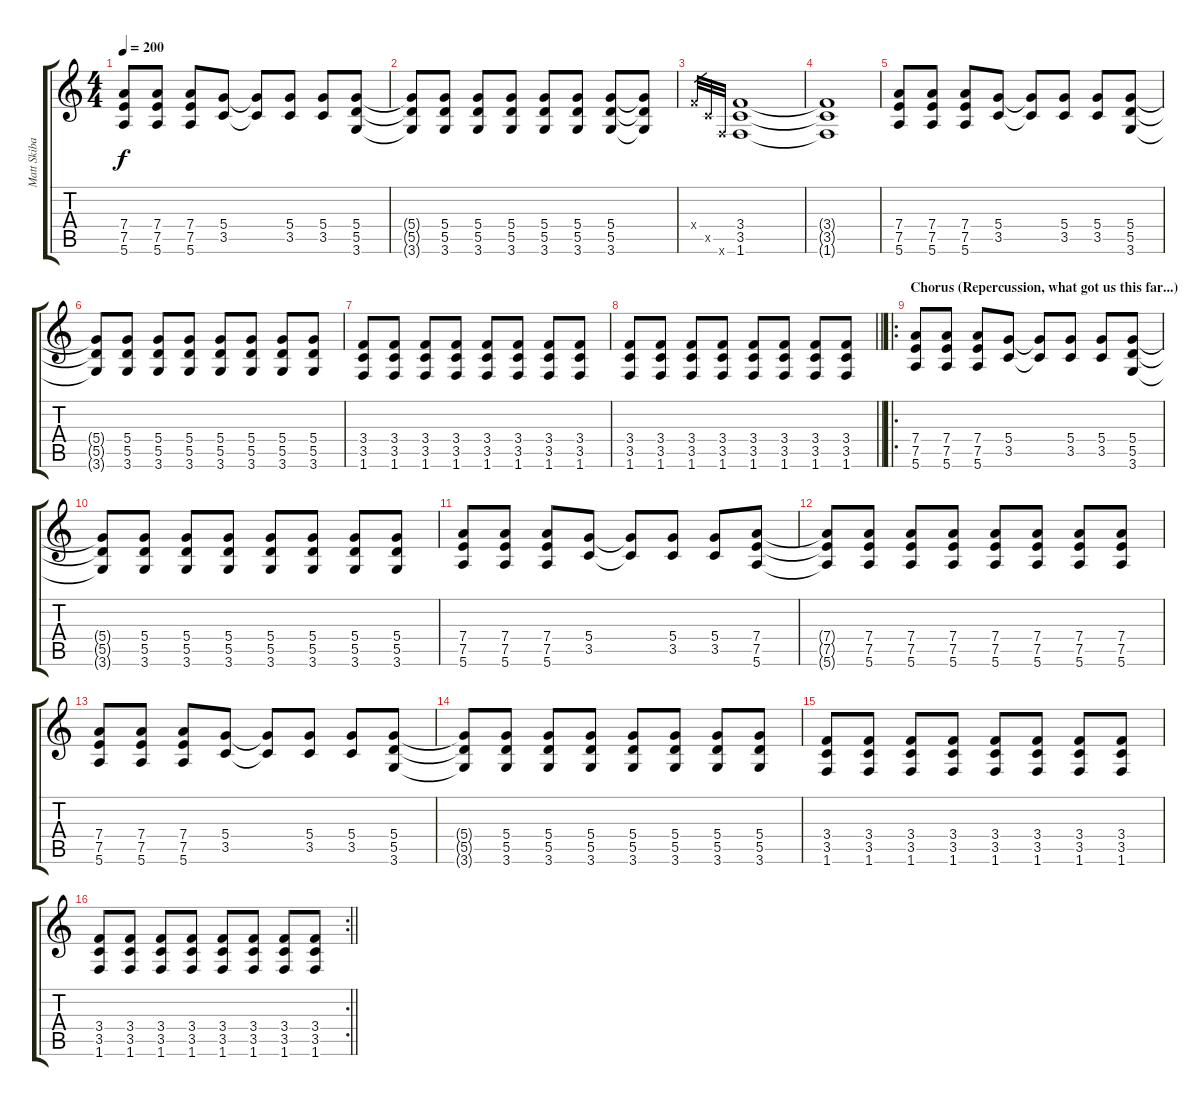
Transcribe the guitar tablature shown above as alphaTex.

\track ("Matt Skiba" "Matt Skiba") {instrument distortionguitar}
\staff {score tabs}
\tuning (E4 B3 G3 D3 A2 E2) {hide}
\ts (4 4)
\tempo 200
\clef g2
\ks c
(7.4 7.5 5.6).8{dy f} (7.4 7.5 5.6).8 (7.4 7.5 5.6).8 (5.4 3.5).8 (5.4{t} 3.5{t}).8 (5.4 3.5).8 (5.4 3.5).8 (5.4 5.5 3.6).8 |
(5.4{t} 5.5{t} 3.6{t}).8 (5.4 5.5 3.6).8 (5.4 5.5 3.6).8 (5.4 5.5 3.6).8 (5.4 5.5 3.6).8 (5.4 5.5 3.6).8 (5.4 5.5 3.6).8 (5.4{t} 5.5{t} 3.6{t}).8 |
3.4{x}.32{gr} 3.5{x}.32{gr} 1.6{x}.32{gr} (3.4 3.5 1.6).1 |
(3.4{t} 3.5{t} 1.6{t}).1 |
(7.4 7.5 5.6).8 (7.4 7.5 5.6).8 (7.4 7.5 5.6).8 (5.4 3.5).8 (5.4{t} 3.5{t}).8 (5.4 3.5).8 (5.4 3.5).8 (5.4 5.5 3.6).8 |
(5.4{t} 5.5{t} 3.6{t}).8 (5.4 5.5 3.6).8 (5.4 5.5 3.6).8 (5.4 5.5 3.6).8 (5.4 5.5 3.6).8 (5.4 5.5 3.6).8 (5.4 5.5 3.6).8 (5.4 5.5 3.6).8 |
(3.4 3.5 1.6).8 (3.4 3.5 1.6).8 (3.4 3.5 1.6).8 (3.4 3.5 1.6).8 (3.4 3.5 1.6).8 (3.4 3.5 1.6).8 (3.4 3.5 1.6).8 (3.4 3.5 1.6).8 |
\barLineRight lightlight
(3.4 3.5 1.6).8 (3.4 3.5 1.6).8 (3.4 3.5 1.6).8 (3.4 3.5 1.6).8 (3.4 3.5 1.6).8 (3.4 3.5 1.6).8 (3.4 3.5 1.6).8 (3.4 3.5 1.6).8 |
\ro
\section ("" "Chorus (Repercussion, what got us this far...)")
(7.4 7.5 5.6).8 (7.4 7.5 5.6).8 (7.4 7.5 5.6).8 (5.4 3.5).8 (5.4{t} 3.5{t}).8 (5.4 3.5).8 (5.4 3.5).8 (5.4 5.5 3.6).8 |
(5.4{t} 5.5{t} 3.6{t}).8 (5.4 5.5 3.6).8 (5.4 5.5 3.6).8 (5.4 5.5 3.6).8 (5.4 5.5 3.6).8 (5.4 5.5 3.6).8 (5.4 5.5 3.6).8 (5.4 5.5 3.6).8 |
(7.4 7.5 5.6).8 (7.4 7.5 5.6).8 (7.4 7.5 5.6).8 (5.4 3.5).8 (5.4{t} 3.5{t}).8 (5.4 3.5).8 (5.4 3.5).8 (7.4 7.5 5.6).8 |
(7.4{t} 7.5{t} 5.6{t}).8 (7.4 7.5 5.6).8 (7.4 7.5 5.6).8 (7.4 7.5 5.6).8 (7.4 7.5 5.6).8 (7.4 7.5 5.6).8 (7.4 7.5 5.6).8 (7.4 7.5 5.6).8 |
(7.4 7.5 5.6).8 (7.4 7.5 5.6).8 (7.4 7.5 5.6).8 (5.4 3.5).8 (5.4{t} 3.5{t}).8 (5.4 3.5).8 (5.4 3.5).8 (5.4 5.5 3.6).8 |
(5.4{t} 5.5{t} 3.6{t}).8 (5.4 5.5 3.6).8 (5.4 5.5 3.6).8 (5.4 5.5 3.6).8 (5.4 5.5 3.6).8 (5.4 5.5 3.6).8 (5.4 5.5 3.6).8 (5.4 5.5 3.6).8 |
(3.4 3.5 1.6).8 (3.4 3.5 1.6).8 (3.4 3.5 1.6).8 (3.4 3.5 1.6).8 (3.4 3.5 1.6).8 (3.4 3.5 1.6).8 (3.4 3.5 1.6).8 (3.4 3.5 1.6).8 |
\rc 2
\barLineRight lightlight
(3.4 3.5 1.6).8 (3.4 3.5 1.6).8 (3.4 3.5 1.6).8 (3.4 3.5 1.6).8 (3.4 3.5 1.6).8 (3.4 3.5 1.6).8 (3.4 3.5 1.6).8 (3.4 3.5 1.6).8
